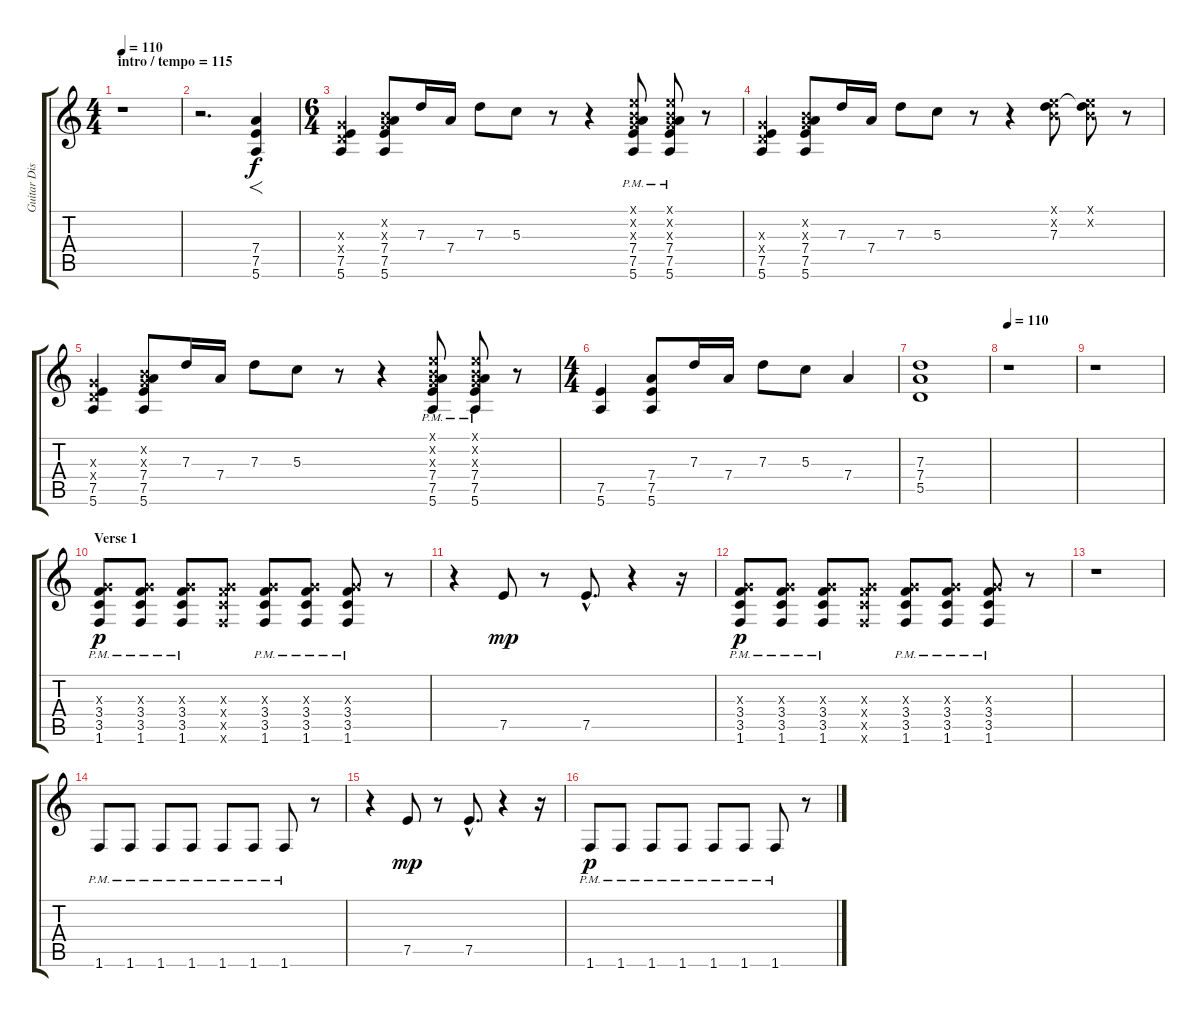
\track ("Guitar Disto " "Guitar Dis") {instrument distortionguitar}
\staff {score tabs}
\tuning (E4 B3 G3 D3 A2 E2) {hide}
\ts (4 4)
\section ("" "intro / tempo = 115")
\tempo 110
\tempo 115
\tempo 110
\clef g2
\ks c
r.1{dy f instrument distortionguitar} |
r.2{d} (7.4 7.5 5.6).4{f} |
\ts (6 4)
(0.3{x} 0.4{x} 7.5 5.6).4 (0.2{x} 0.3{x} 7.4 7.5 5.6).8 7.3.16 7.4.16 7.3.8 5.3.8 r.8 r.4 (0.1{x} 0.2{x} 0.3{x} 7.4 7.5 5.6{pm}).8 (0.1{x} 0.2{x} 0.3{x} 7.4 7.5 5.6{pm}).8 r.8 |
(0.3{x} 0.4{x} 7.5 5.6).4 (0.2{x} 0.3{x} 7.4 7.5 5.6).8 7.3.16 7.4.16 7.3.8 5.3.8 r.8 r.4 (0.1{x} 0.2{x} 7.3).8 (0.1{x} 0.2{x} 7.3{t}).8 r.8 |
(0.3{x} 0.4{x} 7.5 5.6).4 (0.2{x} 0.3{x} 7.4 7.5 5.6).8 7.3.16 7.4.16 7.3.8 5.3.8 r.8 r.4 (0.1{x} 0.2{x} 0.3{x} 7.4 7.5 5.6{pm}).8 (0.1{x} 0.2{x} 0.3{x} 7.4 7.5 5.6{pm}).8 r.8 |
\ts (4 4)
(7.5 5.6).4 (7.4 7.5 5.6).8 7.3.16 7.4.16 7.3.8 5.3.8 7.4.4 |
(7.3 7.4 5.5).1 |
\tempo 110
r.1 |
r.1 |
\section ("" "Verse 1")
(0.3{x} 3.4{pm} 3.5 1.6).8{dy p} (0.3{x} 3.4{pm} 3.5 1.6).8 (0.3{x} 3.4{pm} 3.5 1.6).8 (0.3{x} 3.4{x} 3.5{x} 1.6{x}).8 (0.3{x} 3.4{pm} 3.5 1.6).8 (0.3{x} 3.4{pm} 3.5 1.6).8 (0.3{x} 3.4{pm} 3.5 1.6).8 r.8 |
r.4 7.5.8{dy mp} r.8 7.5{hac}.8{d} r.4 r.16 |
(0.3{x} 3.4{pm} 3.5 1.6).8{dy p} (0.3{x} 3.4{pm} 3.5 1.6).8 (0.3{x} 3.4{pm} 3.5 1.6).8 (0.3{x} 3.4{x} 3.5{x} 1.6{x}).8 (0.3{x} 3.4{pm} 3.5 1.6).8 (0.3{x} 3.4{pm} 3.5 1.6).8 (0.3{x} 3.4{pm} 3.5 1.6).8 r.8 |
r.1 |
1.6{pm}.8 1.6{pm}.8 1.6{pm}.8 1.6{pm}.8 1.6{pm}.8 1.6{pm}.8 1.6{pm}.8 r.8 |
r.4 7.5.8{dy mp} r.8 7.5{hac}.8{d} r.4 r.16 |
1.6{pm}.8{dy p} 1.6{pm}.8 1.6{pm}.8 1.6{pm}.8 1.6{pm}.8 1.6{pm}.8 1.6{pm}.8 r.8
